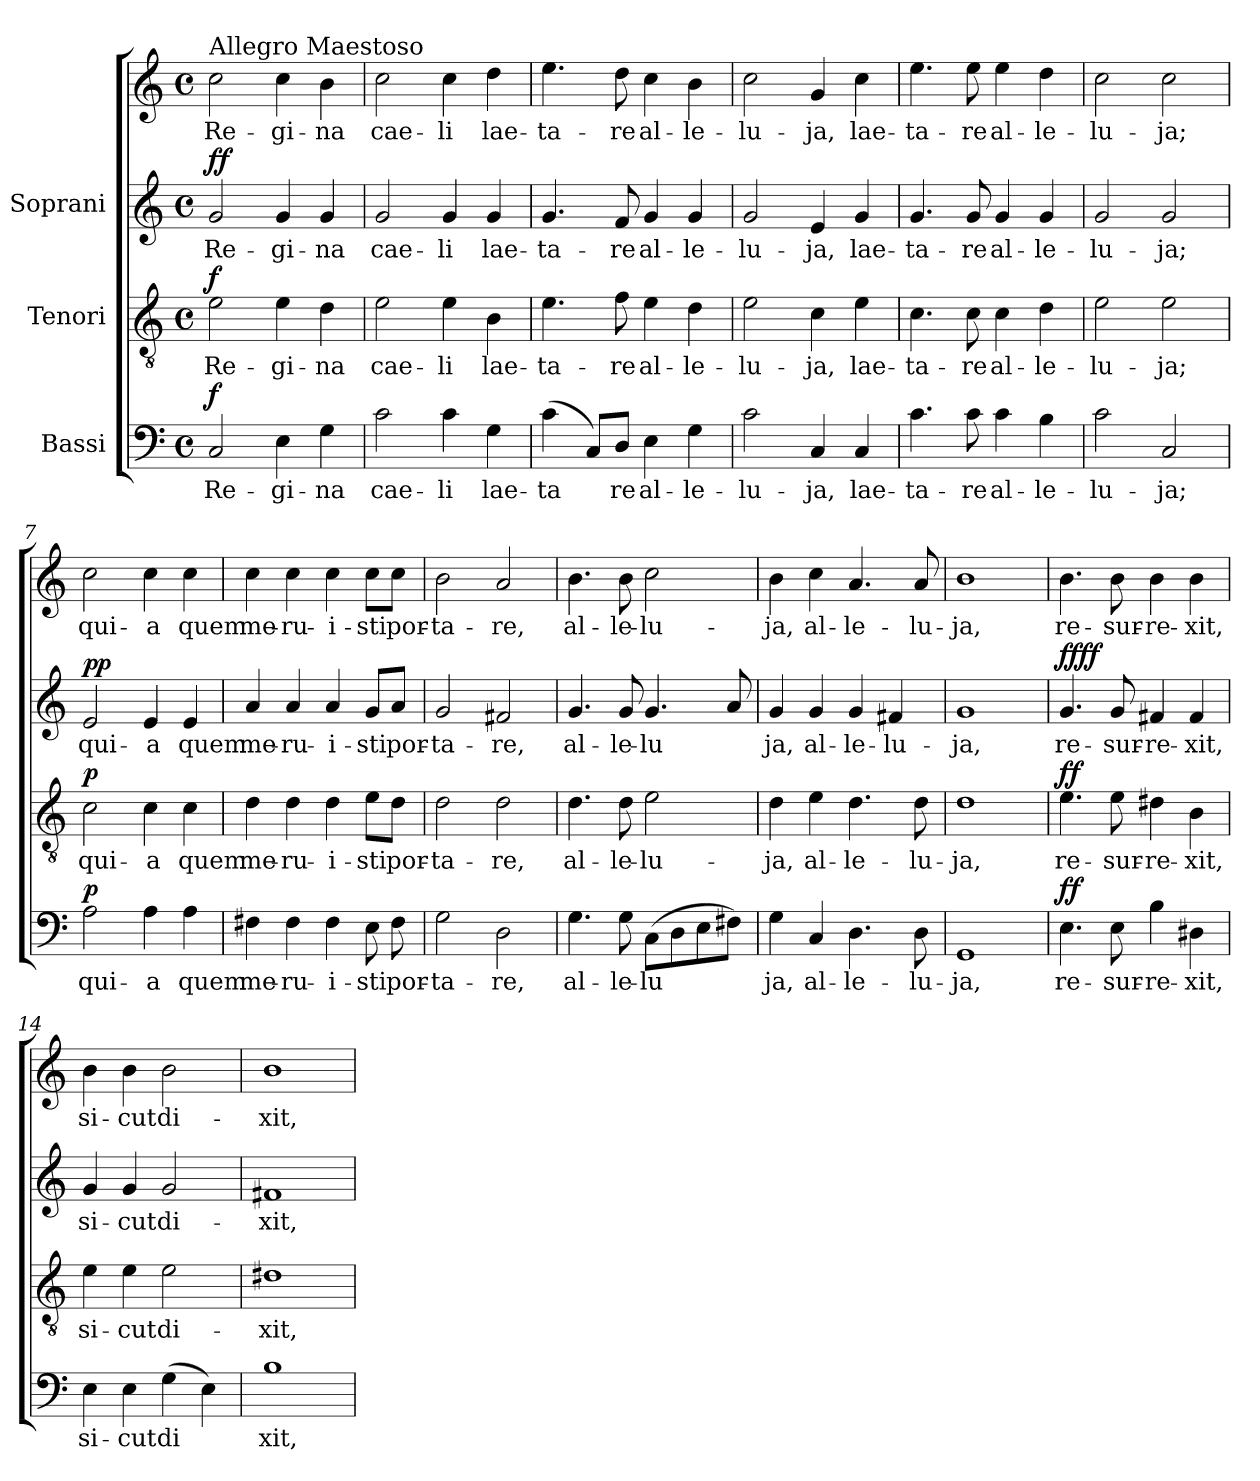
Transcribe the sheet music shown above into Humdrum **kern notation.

**kern	**text	**dynam	**kern	**text	**dynam	**kern	**text	**kern	**text	**dynam
*part3	*part3	*part3	*part2	*part2	*part2	*part1	*part1	*part1	*part1	*part1
*staff4	*staff4	*staff4	*staff3	*staff3	*staff3	*staff2	*staff2	*staff1	*staff1	*staff1/2
*I"Bassi	*	*	*I"Tenori	*	*	*I"Soprani	*	*	*	*
!!LO:PB:g=z
*stria5	*	*	*stria5	*	*	*stria5	*	*stria5	*	*
*clefF4	*	*	*clefGv2	*	*	*clefG2	*	*clefG2	*	*
*M4/4	*	*	*M4/4	*	*	*M4/4	*	*M4/4	*	*
*met(c)	*	*	*met(c)	*	*	*met(c)	*	*met(c)	*	*
*MM135	*	*	*MM135	*	*	*MM135	*	*MM135	*	*
=1	=1	=1	=1	=1	=1	=1	=1	=1	=1	=1
!	!	!	!	!	!	!	!	!LO:TX:a:t=Allegro Maestoso	!	!
!	!LO:LY:b	!LO:DY:a	!	!LO:LY:b	!LO:DY:a	!	!LO:LY:b	!	!LO:LY:b	!LO:DY:a=2
!	!	!	!	!	!	!	!	!	!	!LO:DY:n=1:a
2C/	Re-	f	2e\	Re-	f	2g/	Re-	2cc\	Re-	f f
!	!LO:LY:b	!	!	!LO:LY:b	!	!	!LO:LY:b	!	!LO:LY:b	!
4E\	-gi-	.	4e\	-gi-	.	4g/	-gi-	4cc\	-gi-	.
!	!LO:LY:b	!	!	!LO:LY:b	!	!	!LO:LY:b	!	!LO:LY:b	!
4G\	-na	.	4d\	-na	.	4g/	-na	4b\	-na	.
=2	=2	=2	=2	=2	=2	=2	=2	=2	=2	=2
!	!LO:LY:b	!	!	!LO:LY:b	!	!	!LO:LY:b	!	!LO:LY:b	!
2c\	cae-	.	2e\	cae-	.	2g/	-cae-	2cc\	cae-	.
!	!LO:LY:b	!	!	!LO:LY:b	!	!	!LO:LY:b	!	!LO:LY:b	!
4c\	-li	.	4e\	-li	.	4g/	-li	4cc\	-li	.
!	!LO:LY:b	!	!	!LO:LY:b	!	!	!LO:LY:b	!	!LO:LY:b	!
4G\	lae-	.	4B\	lae-	.	4g/	lae-	4dd\	lae-	.
=3	=3	=3	=3	=3	=3	=3	=3	=3	=3	=3
!	!LO:LY:b	!	!	!LO:LY:b	!	!	!LO:LY:b	!	!LO:LY:b	!
(>4c\	-ta-	.	4.e\	-ta-	.	4.g/	-ta-	4.ee\	-ta-	.
!	!LO:LY:b	!	!	!	!	!	!	!	!	!
8C/L)	-	.	.	.	.	.	.	.	.	.
!	!LO:LY:b	!	!	!LO:LY:b	!	!	!LO:LY:b	!	!LO:LY:b	!
8D/J	re	.	8f\	-re	.	8f/	-re	8dd\	-re	.
!	!LO:LY:b	!	!	!LO:LY:b	!	!	!LO:LY:b	!	!LO:LY:b	!
4E\	al-	.	4e\	al-	.	4g/	al-	4cc\	al-	.
!	!LO:LY:b	!	!	!LO:LY:b	!	!	!LO:LY:b	!	!LO:LY:b	!
4G\	-le-	.	4d\	-le-	.	4g/	-le-	4b\	-le-	.
=4	=4	=4	=4	=4	=4	=4	=4	=4	=4	=4
!	!LO:LY:b	!	!	!LO:LY:b	!	!	!LO:LY:b	!	!LO:LY:b	!
2c\	-lu-	.	2e\	-lu-	.	2g/	-lu-	2cc\	-lu-	.
!	!LO:LY:b	!	!	!LO:LY:b	!	!	!LO:LY:b	!	!LO:LY:b	!
4C/	-ja,	.	4c\	-ja,	.	4e/	-ja,	4g/	-ja,	.
!	!LO:LY:b	!	!	!LO:LY:b	!	!	!LO:LY:b	!	!LO:LY:b	!
4C/	lae-	.	4e\	lae-	.	4g/	lae-	4cc\	lae-	.
!!LO:LB:g=z
=5	=5	=5	=5	=5	=5	=5	=5	=5	=5	=5
!	!LO:LY:b	!	!	!LO:LY:b	!	!	!LO:LY:b	!	!LO:LY:b	!
4.c\	-ta-	.	4.c\	-ta-	.	4.g/	-ta-	4.ee\	-ta-	.
!	!LO:LY:b	!	!	!LO:LY:b	!	!	!LO:LY:b	!	!LO:LY:b	!
8c\	-re	.	8c\	-re	.	8g/	-re	8ee\	-re	.
!	!LO:LY:b	!	!	!LO:LY:b	!	!	!LO:LY:b	!	!LO:LY:b	!
4c\	al-	.	4c\	al-	.	4g/	al-	4ee\	al-	.
!	!LO:LY:b	!	!	!LO:LY:b	!	!	!LO:LY:b	!	!LO:LY:b	!
4B\	-le-	.	4d\	-le-	.	4g/	-le-	4dd\	-le-	.
=6	=6	=6	=6	=6	=6	=6	=6	=6	=6	=6
!	!LO:LY:b	!	!	!LO:LY:b	!	!	!LO:LY:b	!	!LO:LY:b	!
2c\	-lu-	.	2e\	-lu-	.	2g/	lu-	2cc\	-lu-	.
!	!LO:LY:b	!	!	!LO:LY:b	!	!	!LO:LY:b	!	!LO:LY:b	!
2C/	-ja;	.	2e\	-ja;	.	2g/	-ja;	2cc\	-ja;	.
=7	=7	=7	=7	=7	=7	=7	=7	=7	=7	=7
!	!LO:LY:b	!LO:DY:a	!	!LO:LY:b	!LO:DY:a	!	!LO:LY:b	!	!LO:LY:b	!LO:DY:a=2
!	!	!	!	!	!	!	!	!	!	!LO:DY:n=1:a
2A\	qui-	p	2c\	qui-	p	2e/	qui-	2cc\	qui-	p p
!	!LO:LY:b	!	!	!LO:LY:b	!	!	!LO:LY:b	!	!LO:LY:b	!
4A\	-a	.	4c\	-a	.	4e/	-a	4cc\	-a	.
!	!LO:LY:b	!	!	!LO:LY:b	!	!	!LO:LY:b	!	!LO:LY:b	!
4A\	quem	.	4c\	quem	.	4e/	quem	4cc\	quem	.
=8	=8	=8	=8	=8	=8	=8	=8	=8	=8	=8
!	!LO:LY:b	!	!	!LO:LY:b	!	!	!LO:LY:b	!	!LO:LY:b	!
4F#X\	me-	.	4d\	me-	.	4a/	-me-	4cc\	me-	.
!	!LO:LY:b	!	!	!LO:LY:b	!	!	!LO:LY:b	!	!LO:LY:b	!
4F#\	-ru-	.	4d\	-ru-	.	4a/	-ru-	4cc\	-ru-	.
!	!LO:LY:b	!	!	!LO:LY:b	!	!	!LO:LY:b	!	!LO:LY:b	!
4F#\	-i-	.	4d\	-i-	.	4a/	-i-	4cc\	-i-	.
!	!LO:LY:b	!	!	!LO:LY:b	!	!	!LO:LY:b	!	!LO:LY:b	!
8E\	-sti	.	8e\L	-sti	.	8g/L	-sti	8cc\L	-sti	.
!	!LO:LY:b	!	!	!LO:LY:b	!	!	!LO:LY:b	!	!LO:LY:b	!
8F#\	por-	.	8d\J	por-	.	8a/J	por-	8cc\J	por-	.
=9	=9	=9	=9	=9	=9	=9	=9	=9	=9	=9
!	!LO:LY:b	!	!	!LO:LY:b	!	!	!LO:LY:b	!	!LO:LY:b	!
2G\	-ta-	.	2d\	-ta-	.	2g/	ta-	2b\	-ta-	.
!	!LO:LY:b	!	!	!LO:LY:b	!	!	!LO:LY:b	!	!LO:LY:b	!
2D\	-re,	.	2d\	-re,	.	2f#X/	-re,	2a/	-re,	.
!!LO:PB:g=z
=10	=10	=10	=10	=10	=10	=10	=10	=10	=10	=10
!	!LO:LY:b	!	!	!LO:LY:b	!	!	!LO:LY:b	!	!LO:LY:b	!
4.G\	al-	.	4.d\	al-	.	4.g/	-al-	4.b\	al-	.
!	!LO:LY:b	!	!	!LO:LY:b	!	!	!LO:LY:b	!	!LO:LY:b	!
8G\	-le-	.	8d\	-le-	.	8g/	-le-	8b\	-le-	.
!	!LO:LY:b	!	!	!LO:LY:b	!	!	!LO:LY:b	!	!LO:LY:b	!
(>8C\L	-lu-	.	2e\	-lu-	.	4.g/	-lu-	2cc\	-lu-	.
!	!LO:LY:b	!	!	!	!	!	!	!	!	!
8D\	--	.	.	.	.	.	.	.	.	.
!	!LO:LY:b	!	!	!	!	!	!	!	!	!
8E\	--	.	.	.	.	.	.	.	.	.
!	!LO:LY:b	!	!	!	!	!	!LO:LY:b	!	!	!
8F#X\J)	--	.	.	.	.	8a/	--	.	.	.
=11	=11	=11	=11	=11	=11	=11	=11	=11	=11	=11
!	!LO:LY:b	!	!	!LO:LY:b	!	!	!LO:LY:b	!	!LO:LY:b	!
4G\	-ja,	.	4d\	-ja,	.	4g/	-ja,	4b\	-ja,	.
!	!LO:LY:b	!	!	!LO:LY:b	!	!	!LO:LY:b	!	!LO:LY:b	!
4C/	al-	.	4e\	al-	.	4g/	al-	4cc\	al-	.
!	!LO:LY:b	!	!	!LO:LY:b	!	!	!LO:LY:b	!	!LO:LY:b	!
4.D\	-le-	.	4.d\	-le-	.	4g/	-le-	4.a/	-le-	.
!	!	!	!	!	!	!	!LO:LY:b	!	!	!
.	.	.	.	.	.	4f#X/	-lu-	.	.	.
!	!LO:LY:b	!	!	!LO:LY:b	!	!	!	!	!LO:LY:b	!
8D\	-lu-	.	8d\	-lu-	.	.	.	8a/	-lu-	.
=12	=12	=12	=12	=12	=12	=12	=12	=12	=12	=12
!	!LO:LY:b	!	!	!LO:LY:b	!	!	!LO:LY:b	!	!LO:LY:b	!
1GG	-ja,	.	1d	-ja,	.	1g	ja,	1b	-ja,	.
=13	=13	=13	=13	=13	=13	=13	=13	=13	=13	=13
!	!LO:LY:b	!LO:DY:a	!	!LO:LY:b	!LO:DY:a	!	!LO:LY:b	!	!LO:LY:b	!LO:DY:a=2
!	!	!	!	!	!	!	!	!	!	!LO:DY:n=1:a
4.E\	re-	ff	4.e\	re-	ff	4.g/	re-	4.b\	re-	ff ff
!	!LO:LY:b	!	!	!LO:LY:b	!	!	!LO:LY:b	!	!LO:LY:b	!
8E\	-sur-	.	8e\	-sur-	.	8g/	-sur-	8b\	-sur-	.
!	!LO:LY:b	!	!	!LO:LY:b	!	!	!LO:LY:b	!	!LO:LY:b	!
4B\	-re-	.	4d#X\	-re-	.	4f#X/	-re-	4b\	-re-	.
!	!LO:LY:b	!	!	!LO:LY:b	!	!	!LO:LY:b	!	!LO:LY:b	!
4D#X\	-xit,	.	4B\	-xit,	.	4f#/	-xit,	4b\	-xit,	.
=14	=14	=14	=14	=14	=14	=14	=14	=14	=14	=14
!	!LO:LY:b	!	!	!LO:LY:b	!	!	!LO:LY:b	!	!LO:LY:b	!
4E\	si-	.	4e\	si-	.	4g/	-si-	4b\	si-	.
!	!LO:LY:b	!	!	!LO:LY:b	!	!	!LO:LY:b	!	!LO:LY:b	!
4E\	-cut	.	4e\	-cut	.	4g/	-cut	4b\	-cut	.
!	!LO:LY:b	!	!	!LO:LY:b	!	!	!LO:LY:b	!	!LO:LY:b	!
(>4G\	di-	.	2e\	di-	.	2g/	di-	2b\	di-	.
!	!LO:LY:b	!	!	!	!	!	!	!	!	!
4E\)	--	.	.	.	.	.	.	.	.	.
!!LO:LB:g=z
=15	=15	=15	=15	=15	=15	=15	=15	=15	=15	=15
!	!LO:LY:b	!	!	!LO:LY:b	!	!	!LO:LY:b	!	!LO:LY:b	!
1B	-xit,	.	1d#X	-xit,	.	1f#X	xit,	1b	-xit,	.
=	=	=	=	=	=	=	=	=	=	=
*-	*-	*-	*-	*-	*-	*-	*-	*-	*-	*-
